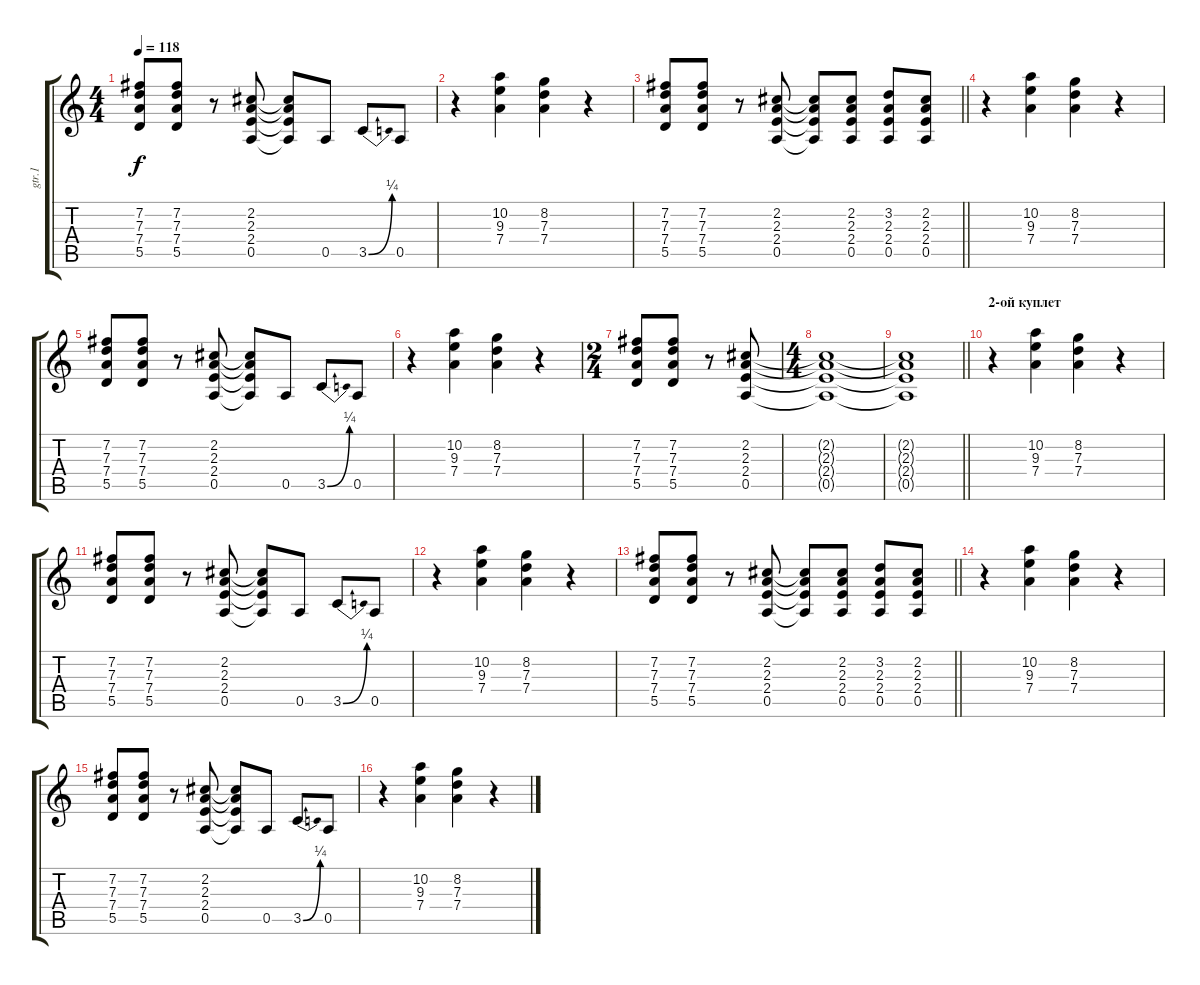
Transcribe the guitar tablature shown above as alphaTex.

\track ("gtr.1" "gtr.1") {instrument distortionguitar}
\staff {score tabs}
\tuning (E4 B3 G3 D3 A2 E2) {hide}
\ts (4 4)
\tempo 118
\clef g2
\ks c
(7.2 7.3 7.4 5.5).8{dy f} (7.2 7.3 7.4 5.5).8 r.8 (2.2 2.3 2.4 0.5).8 (2.2{t} 2.3{t} 2.4{t} 0.5{t}).8 0.5.8 3.5{be (bend 0 0 60 1)}.8 0.5.8 |
r.4 (10.2 9.3 7.4).4 (8.2 7.3 7.4).4 r.4 |
\barLineRight lightlight
(7.2 7.3 7.4 5.5).8 (7.2 7.3 7.4 5.5).8 r.8 (2.2 2.3 2.4 0.5).8 (2.2{t} 2.3{t} 2.4{t} 0.5{t}).8 (2.2 2.3 2.4 0.5).8 (3.2 2.3 2.4 0.5).8 (2.2 2.3 2.4 0.5).8 |
r.4 (10.2 9.3 7.4).4 (8.2 7.3 7.4).4 r.4 |
(7.2 7.3 7.4 5.5).8 (7.2 7.3 7.4 5.5).8 r.8 (2.2 2.3 2.4 0.5).8 (2.2{t} 2.3{t} 2.4{t} 0.5{t}).8 0.5.8 3.5{be (bend 0 0 60 1)}.8 0.5.8 |
r.4 (10.2 9.3 7.4).4 (8.2 7.3 7.4).4 r.4 |
\ts (2 4)
(7.2 7.3 7.4 5.5).8 (7.2 7.3 7.4 5.5).8 r.8 (2.2 2.3 2.4 0.5).8 |
\ts (4 4)
(2.2{t} 2.3{t} 2.4{t} 0.5{t}).1 |
\barLineRight lightlight
(2.2{t} 2.3{t} 2.4{t} 0.5{t}).1 |
\section ("" "2-ой куплет")
r.4 (10.2 9.3 7.4).4 (8.2 7.3 7.4).4 r.4 |
(7.2 7.3 7.4 5.5).8 (7.2 7.3 7.4 5.5).8 r.8 (2.2 2.3 2.4 0.5).8 (2.2{t} 2.3{t} 2.4{t} 0.5{t}).8 0.5.8 3.5{be (bend 0 0 60 1)}.8 0.5.8 |
r.4 (10.2 9.3 7.4).4 (8.2 7.3 7.4).4 r.4 |
\barLineRight lightlight
(7.2 7.3 7.4 5.5).8 (7.2 7.3 7.4 5.5).8 r.8 (2.2 2.3 2.4 0.5).8 (2.2{t} 2.3{t} 2.4{t} 0.5{t}).8 (2.2 2.3 2.4 0.5).8 (3.2 2.3 2.4 0.5).8 (2.2 2.3 2.4 0.5).8 |
r.4 (10.2 9.3 7.4).4 (8.2 7.3 7.4).4 r.4 |
(7.2 7.3 7.4 5.5).8 (7.2 7.3 7.4 5.5).8 r.8 (2.2 2.3 2.4 0.5).8 (2.2{t} 2.3{t} 2.4{t} 0.5{t}).8 0.5.8 3.5{be (bend 0 0 60 1)}.8 0.5.8 |
r.4 (10.2 9.3 7.4).4 (8.2 7.3 7.4).4 r.4
